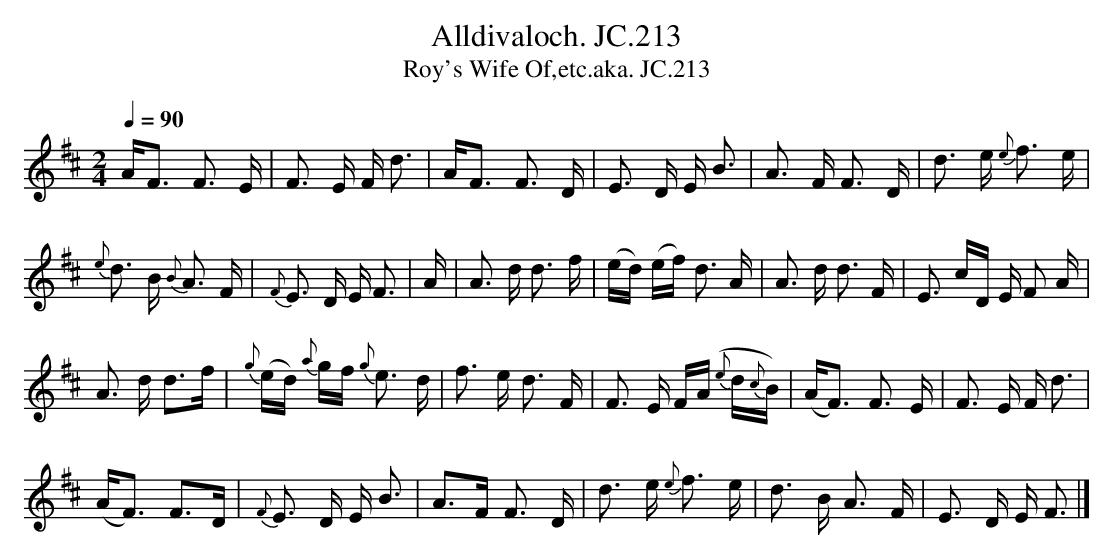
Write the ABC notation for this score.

X:1
T:Alldivaloch. JC.213
T:Roy's Wife Of,etc.aka. JC.213
M:2/4
L:1/16
Q:1/4=90
K:D
AF3 F3 E|F3 E F d3|AF3 F3 D|E3 D E B3|\\
A3 F F3 D|d3 e {e}f3 e|
{e}d3 B {B}A3 F|{F}E3 D E F3|A|A3 d d3 f|\\
(ed) (ef) d3 A|A3 d d3 F|E3 cD E F2 A|
A3 d d3f|{g}(ed) {a}gf {g}e3 d|f3 e d3 F|\\
F3 E F(A {e}d{c}B)|(AF3) F3 E|F3 E F d3|
(AF3) F3D|{F}E3 D E B3|A3F F3 D|\\
d3 e {e}f3 e|d3 B A3 F|E3 D E F3|]
